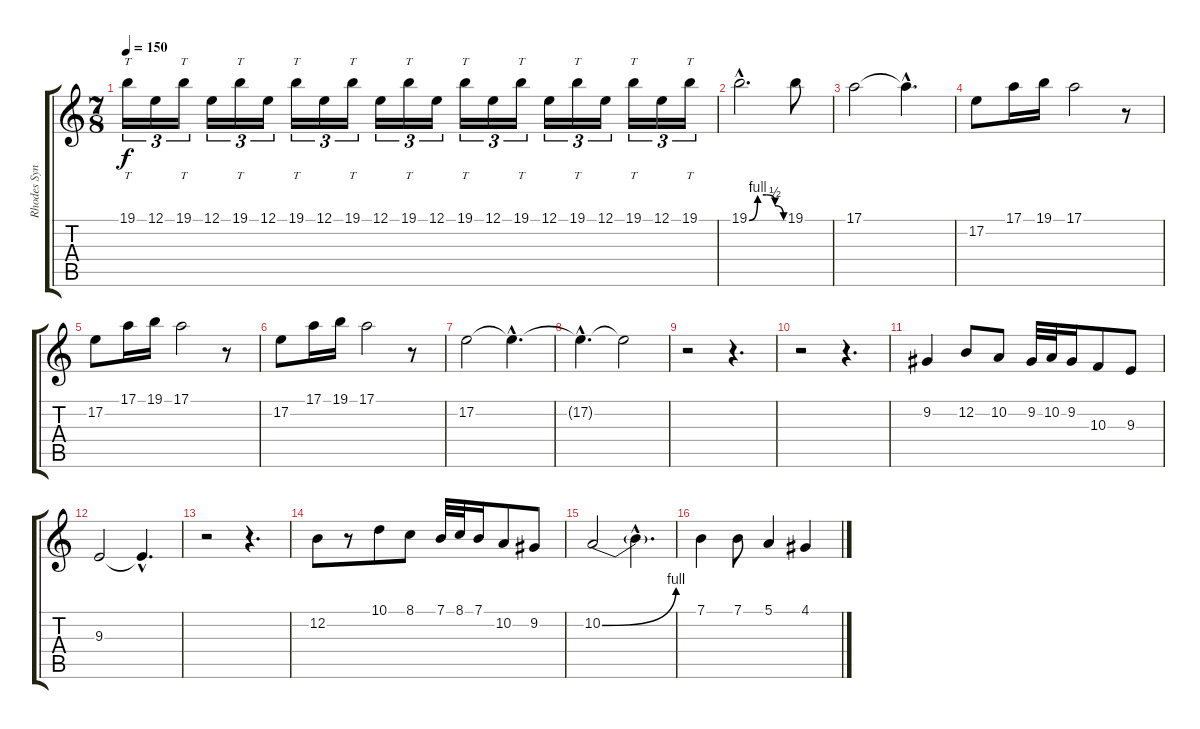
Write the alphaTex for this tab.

\track ("Rhodes Synth" "Rhodes Syn") {instrument electricpiano1}
\staff {score tabs}
\tuning (E4 B3 G3 D3 A2 E2) {hide}
\ts (7 8)
\tempo 150
\clef g2
\ks c
19.1.16{tt tu (3 2) dy f} 12.1.16{tu (3 2)} 19.1.16{tt tu (3 2)} 12.1.16{tu (3 2)} 19.1.16{tt tu (3 2)} 12.1.16{tu (3 2)} 19.1.16{tt tu (3 2)} 12.1.16{tu (3 2)} 19.1.16{tt tu (3 2)} 12.1.16{tu (3 2)} 19.1.16{tt tu (3 2)} 12.1.16{tu (3 2)} 19.1.16{tt tu (3 2)} 12.1.16{tu (3 2)} 19.1.16{tt tu (3 2)} 12.1.16{tu (3 2)} 19.1.16{tt tu (3 2)} 12.1.16{tu (3 2)} 19.1.16{tt tu (3 2)} 12.1.16{tu (3 2)} 19.1.16{tt tu (3 2)} |
19.1{be (custom 0 0 15 4 30 4 45 2 60 0) hac}.2{d} 19.1.8 |
17.1.2 17.1{hac t}.4{d} |
17.2.8 17.1.16 19.1.16 17.1.2 r.8 |
17.2.8 17.1.16 19.1.16 17.1.2 r.8 |
17.2.8 17.1.16 19.1.16 17.1.2 r.8 |
17.2.2 17.2{hac t}.4{d} |
17.2{hac t}.4{d} 17.2{t}.2 |
r.2 r.4{d} |
r.2 r.4{d} |
9.2.4 12.2.8 10.2.8 9.2.32 10.2.32 9.2.16 10.3.8 9.3.8 |
9.3.2 9.3{hac t}.4{d} |
r.2 r.4{d} |
12.2.8 r.8 10.1.8 8.1.8 7.1.32 8.1.32 7.1.16 10.2.8 9.2.8 |
10.2{be (bend 0 0 60 4)}.2 10.2{hac t}.4{d} |
7.1.4 7.1.8 5.1.4 4.1.4
